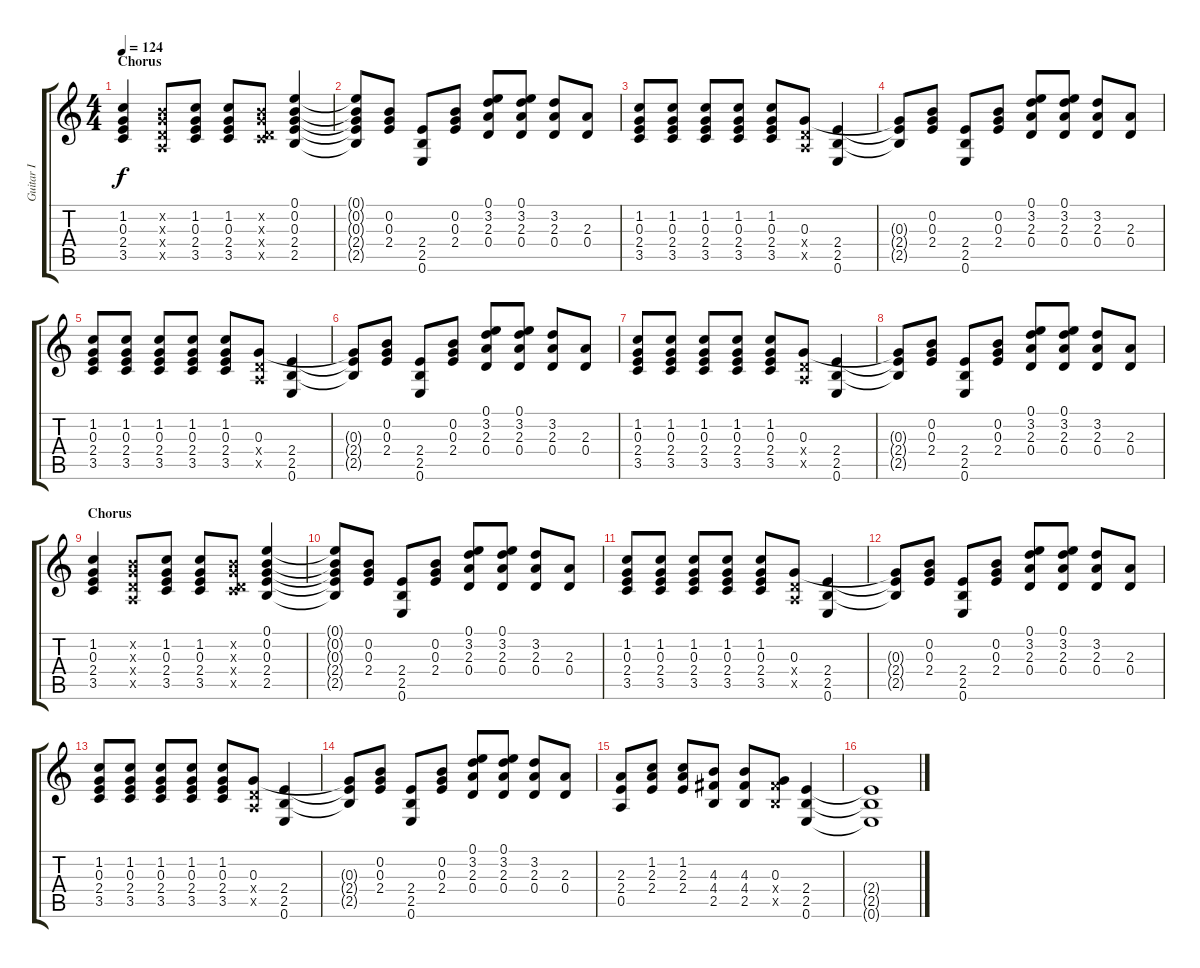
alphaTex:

\track ("Guitar I" "Guitar I") {instrument acousticguitarsteel}
\staff {score tabs}
\tuning (E4 B3 G3 D3 A2 E2) {hide}
\ts (4 4)
\section ("" "Chorus")
\tempo 124
\clef g2
\ks c
(1.2 0.3 2.4 3.5).4{dy f} (0.2{x} 0.3{x} 0.4{x} 0.5{x}).8 (1.2 0.3 2.4 3.5).8 (1.2 0.3 2.4 3.5).8 (0.2{x} 0.3{x} 0.4{x} 3.5{x}).8 (0.1 0.2 0.3 2.4 2.5).4 |
(0.1{t} 0.2{t} 0.3{t} 2.4{t} 2.5{t}).8 (0.2 0.3 2.4).8 (2.4 2.5 0.6).8 (0.2 0.3 2.4).8 (0.1 3.2 2.3 0.4).8 (0.1 3.2 2.3 0.4).8 (3.2 2.3 0.4).8 (2.3 0.4).8 |
(1.2 0.3 2.4 3.5).8 (1.2 0.3 2.4 3.5).8 (1.2 0.3 2.4 3.5).8 (1.2 0.3 2.4 3.5).8 (1.2 0.3 2.4 3.5).8 (0.3 0.4{x} 0.5{x}).8 (2.4 2.5 0.6).4 |
(0.3{t} 2.4{t} 2.5{t}).8 (0.2 0.3 2.4).8 (2.4 2.5 0.6).8 (0.2 0.3 2.4).8 (0.1 3.2 2.3 0.4).8 (0.1 3.2 2.3 0.4).8 (3.2 2.3 0.4).8 (2.3 0.4).8 |
(1.2 0.3 2.4 3.5).8 (1.2 0.3 2.4 3.5).8 (1.2 0.3 2.4 3.5).8 (1.2 0.3 2.4 3.5).8 (1.2 0.3 2.4 3.5).8 (0.3 0.4{x} 0.5{x}).8 (2.4 2.5 0.6).4 |
(0.3{t} 2.4{t} 2.5{t}).8 (0.2 0.3 2.4).8 (2.4 2.5 0.6).8 (0.2 0.3 2.4).8 (0.1 3.2 2.3 0.4).8 (0.1 3.2 2.3 0.4).8 (3.2 2.3 0.4).8 (2.3 0.4).8 |
(1.2 0.3 2.4 3.5).8 (1.2 0.3 2.4 3.5).8 (1.2 0.3 2.4 3.5).8 (1.2 0.3 2.4 3.5).8 (1.2 0.3 2.4 3.5).8 (0.3 0.4{x} 0.5{x}).8 (2.4 2.5 0.6).4 |
(0.3{t} 2.4{t} 2.5{t}).8 (0.2 0.3 2.4).8 (2.4 2.5 0.6).8 (0.2 0.3 2.4).8 (0.1 3.2 2.3 0.4).8 (0.1 3.2 2.3 0.4).8 (3.2 2.3 0.4).8 (2.3 0.4).8 |
\section ("" "Chorus")
(1.2 0.3 2.4 3.5).4 (0.2{x} 0.3{x} 0.4{x} 0.5{x}).8 (1.2 0.3 2.4 3.5).8 (1.2 0.3 2.4 3.5).8 (0.2{x} 0.3{x} 0.4{x} 3.5{x}).8 (0.1 0.2 0.3 2.4 2.5).4 |
(0.1{t} 0.2{t} 0.3{t} 2.4{t} 2.5{t}).8 (0.2 0.3 2.4).8 (2.4 2.5 0.6).8 (0.2 0.3 2.4).8 (0.1 3.2 2.3 0.4).8 (0.1 3.2 2.3 0.4).8 (3.2 2.3 0.4).8 (2.3 0.4).8 |
(1.2 0.3 2.4 3.5).8 (1.2 0.3 2.4 3.5).8 (1.2 0.3 2.4 3.5).8 (1.2 0.3 2.4 3.5).8 (1.2 0.3 2.4 3.5).8 (0.3 0.4{x} 0.5{x}).8 (2.4 2.5 0.6).4 |
(0.3{t} 2.4{t} 2.5{t}).8 (0.2 0.3 2.4).8 (2.4 2.5 0.6).8 (0.2 0.3 2.4).8 (0.1 3.2 2.3 0.4).8 (0.1 3.2 2.3 0.4).8 (3.2 2.3 0.4).8 (2.3 0.4).8 |
(1.2 0.3 2.4 3.5).8 (1.2 0.3 2.4 3.5).8 (1.2 0.3 2.4 3.5).8 (1.2 0.3 2.4 3.5).8 (1.2 0.3 2.4 3.5).8 (0.3 0.4{x} 0.5{x}).8 (2.4 2.5 0.6).4 |
(0.3{t} 2.4{t} 2.5{t}).8 (0.2 0.3 2.4).8 (2.4 2.5 0.6).8 (0.2 0.3 2.4).8 (0.1 3.2 2.3 0.4).8 (0.1 3.2 2.3 0.4).8 (3.2 2.3 0.4).8 (2.3 0.4).8 |
(2.3 2.4 0.5).8 (1.2 2.3 2.4).8 (1.2 2.3 2.4).8 (4.3 4.4 2.5).8 (4.3 4.4 2.5).8 (0.3 4.4{x} 2.5{x}).8 (2.4 2.5 0.6).4 |
(2.4{t} 2.5{t} 0.6{t}).1
